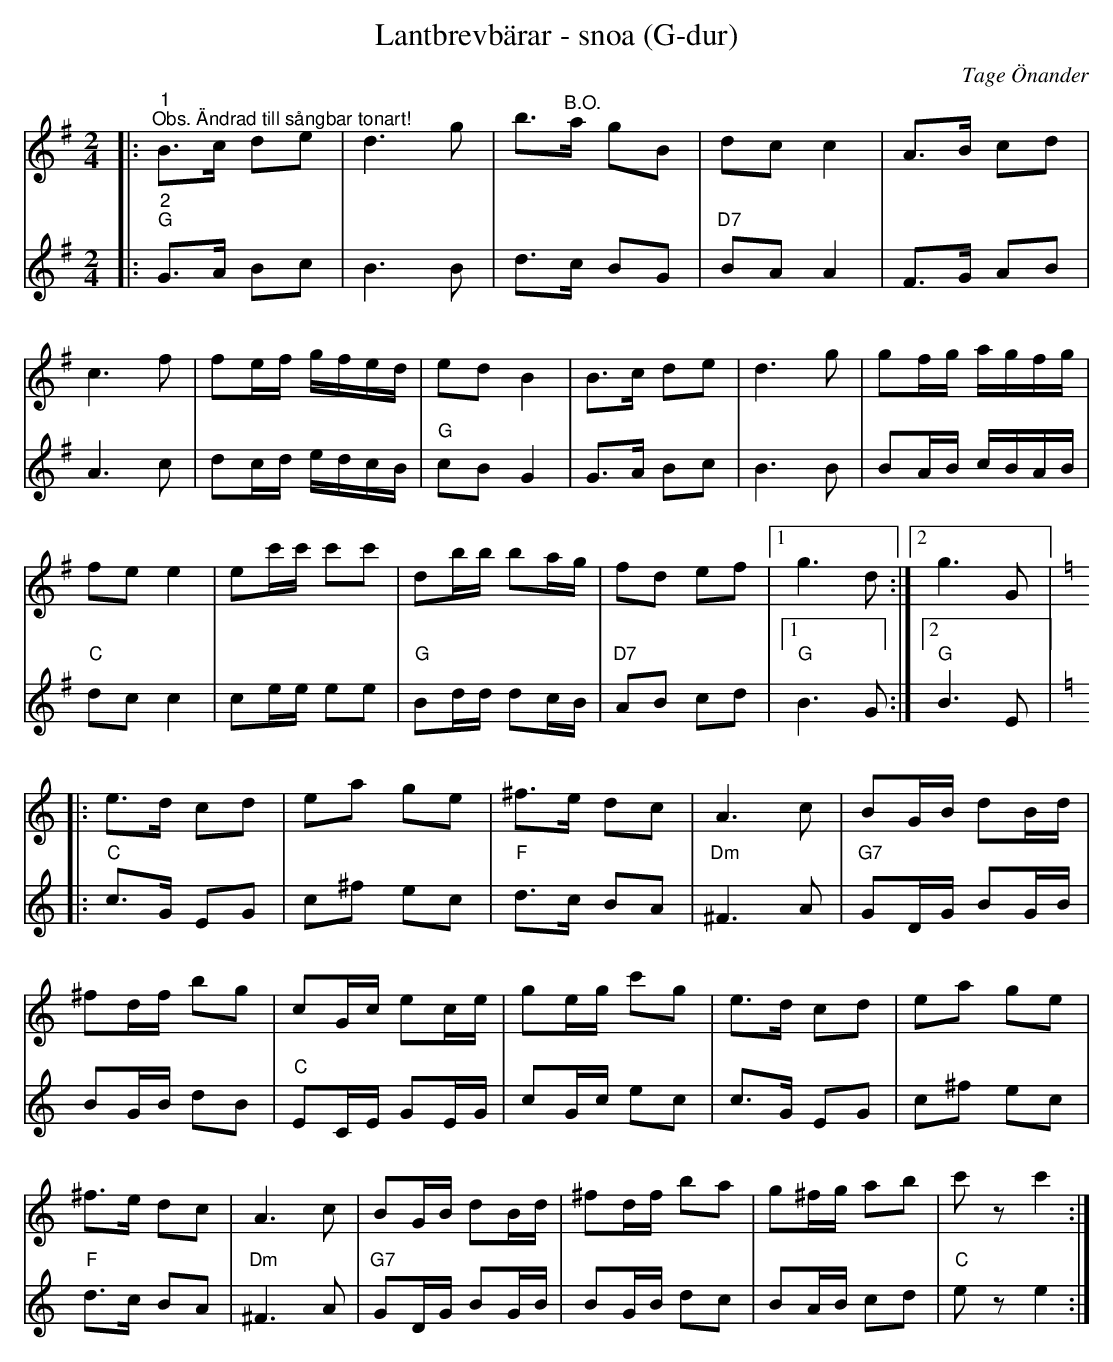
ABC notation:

X:1
T:Lantbrevbärar - snoa (G-dur)
C:Tage Önander
L:1/8
M:2/4
K:G
V:1
|:"^1""^Obs. Ändrad till sångbar tonart!" B>c de | d3 g | b>"^B.O."a gB | dc c2 | A>B cd |
c3 f | fe/f/ g/f/e/d/ | ed B2 | B>c de | d3 g | gf/g/ a/g/f/g/ |
fe e2 | ec'/c'/ c'c' | db/b/ ba/g/ | fd ef |1 g3 d :|2 g3 G |:
[K:C] e>d cd | ea ge | ^f>e dc | A3 c | BG/B/ dB/d/ |
^fd/f/ bg | cG/c/ ec/e/ | ge/g/ c'g | e>d cd | ea ge |
^f>e dc | A3 c | BG/B/ dB/d/ | ^fd/f/ ba | g^f/g/ ab | c' z c'2 :|
V:2
|:"^2""G" G>A Bc | B3 B | d>c BG |"D7" BA A2 | F>G AB |
A3 c | dc/d/ e/d/c/B/ |"G" cB G2 | G>A Bc | B3 B | BA/B/ c/B/A/B/ |
"C" dc c2 | ce/e/ ee |"G" Bd/d/ dc/B/ |"D7" AB cd |1 "G" B3 G :|2"G" B3 E |:
[K:C]"C" c>G EG | c^f ec |"F" d>c BA |"Dm" ^F3 A | "G7" GD/G/ BG/B/ |
BG/B/ dB | "C" EC/E/ GE/G/ | cG/c/ ec | c>G EG | c^f ec |
"F" d>c BA | "Dm" ^F3 A | "G7" GD/G/ BG/B/ | BG/B/ dc | BA/B/ cd | "C" e z e2 :|
